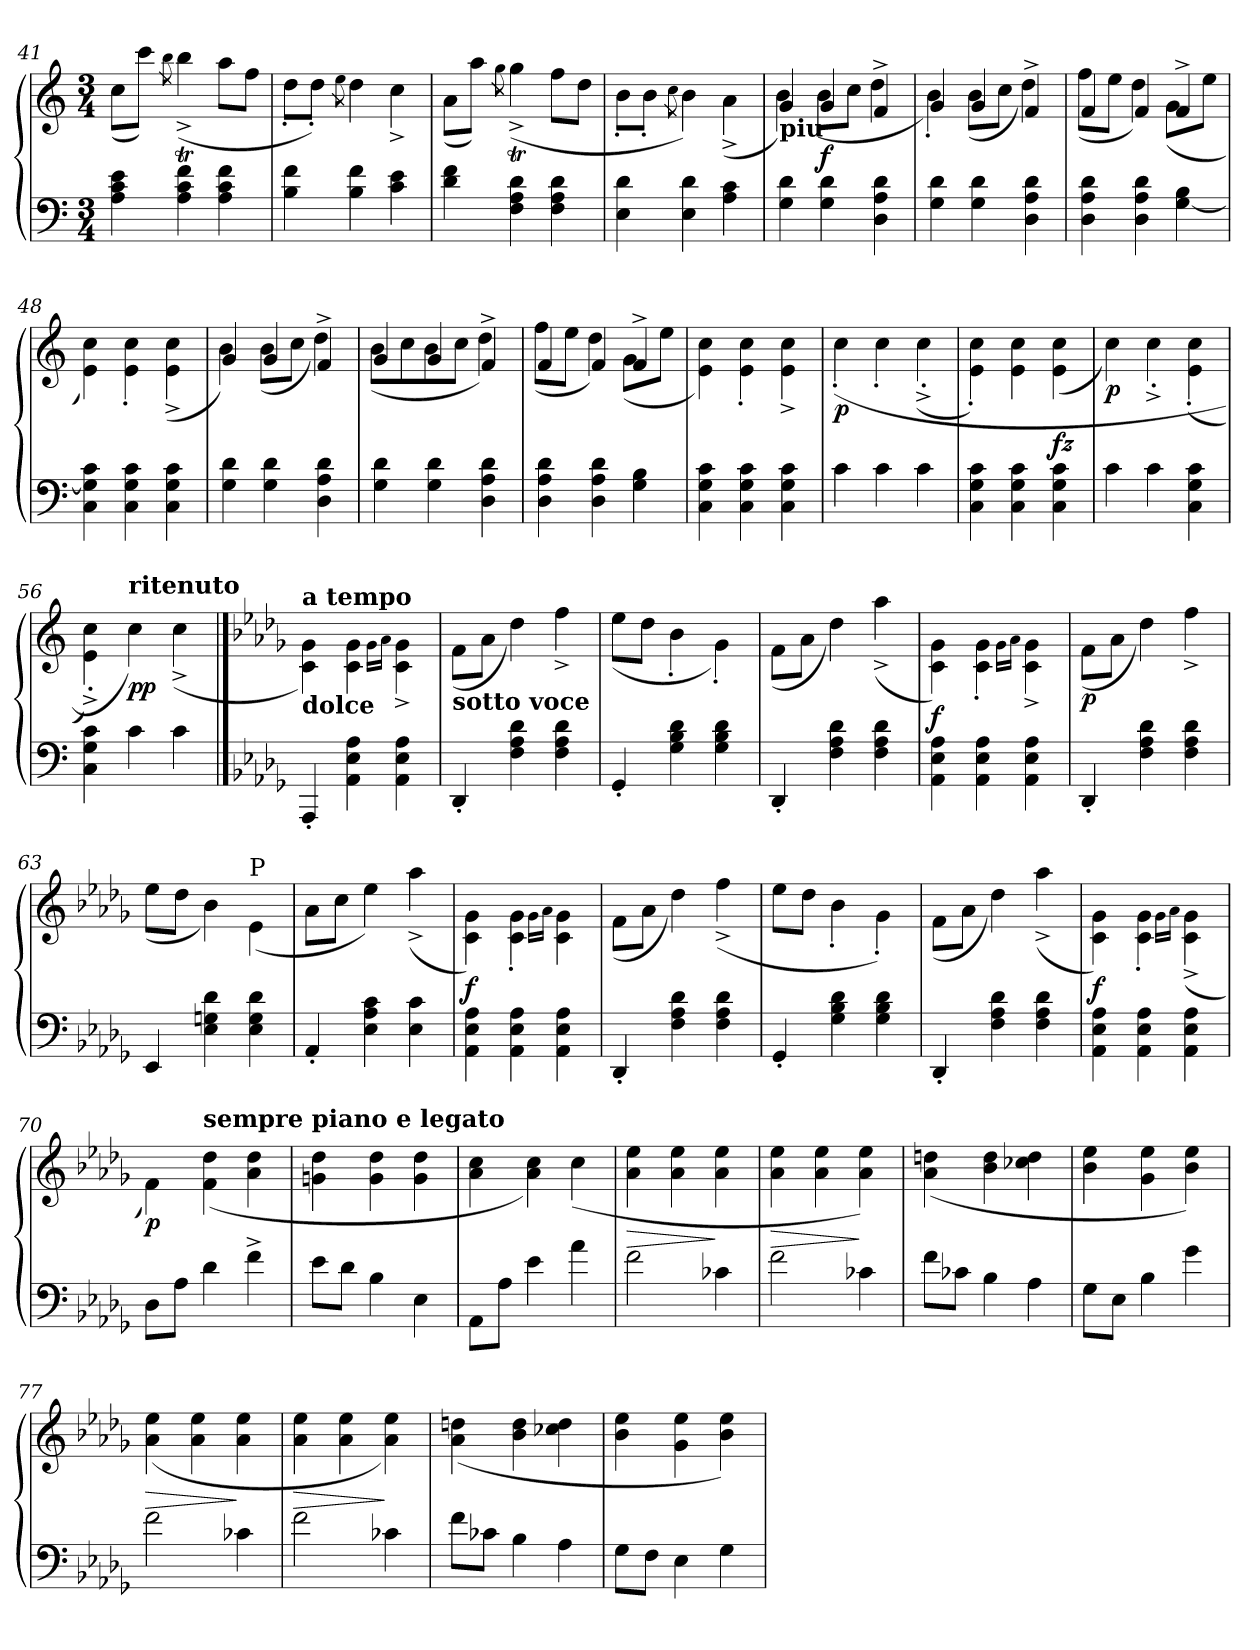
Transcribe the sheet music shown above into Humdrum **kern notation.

**kern	**kern	**dynam
*part1	*part1	*part1
*staff2	*staff1	*staff1/2
*clefF4	*clefG2	*
*k[]	*k[]	*
*M3/4	*M3/4	*
=41	=41	=41
*	*^	*
4A\ 4c\ 4e\	2.ryy	(<8cc\L	.
.	.	8ccc\J)	.
.	.	8qbb\	.
4A\ 4c\ 4f\	.	(<4bbt^\	.
4A\ 4c\ 4f\	.	8aa\L	.
.	.	8ff\J	.
=42	=42	=42	=42
4B\ 4f\	2.ryy	8dd'\L	.
.	.	8dd'\J)	.
.	.	8qee\	.
4B\ 4f\	.	4dd\	.
4c\ 4e\	.	4cc^\	.
!!LO:LB:g=z	!!
=43	=43	=43	=43
4d\ 4f\	2.ryy	(<8a\L	.
.	.	8aa\J)	.
.	.	8qgg\	.
4F\ 4A\ 4d\	.	(<4ggT^\	.
4F\ 4A\ 4d\	.	8ff\L	.
.	.	8dd\J	.
=44	=44	=44	=44
4E\ 4d\	2.ryy	8b'\L	.
.	.	8b'\J	.
.	.	8qcc\	.
4E\ 4d\	.	4b\)	.
4A\ 4c\	.	(>4a^\	.
=45	=45	=45	=45
!	!LO:TX:b:B:t=piu	!	!
4G\ 4d\	4g/	4b\)	.
!	!	!	!LO:DY:b
4G\ 4d\	4g/	(<8b\L	f
.	.	8cc\J	.
4D\ 4A\ 4d\	4f^/	4dd\	.
=46	=46	=46	=46
4G\ 4d\	4g/	4b'\)	.
4G\ 4d\	4g/	(<8b\L	.
.	.	8cc\J	.
4D\ 4A\ 4d\	4f^/	4dd\)	.
=47	=47	=47	=47
4D\ 4A\ 4d\	4f/	(<8ff\L	.
.	.	8ee\J	.
4D\ 4A\ 4d\	4f/	4dd\)	.
[4G\ 4B\	4f^/	(<8g\L	.
.	.	8ee\J	.
=48	=48	=48	=48
4C\ 4G\] 4c\	2.ryy	4e\ 4cc\)	.
4C\ 4G\ 4c\	.	4e\' 4cc\'	.
4C\ 4G\ 4c\	.	(>4e\^ 4cc\^	.
=49	=49	=49	=49
4G\ 4d\	4g/	4b\)	.
4G\ 4d\	4g/	(<8b\L	.
.	.	8cc\J	.
4D\ 4A\ 4d\	4f^/	4dd\)	.
!!LO:LB:g=z	!!
=50	=50	=50	=50
4G\ 4d\	4g/	(<8b\L	.
.	.	8cc\	.
4G\ 4d\	4g/	8b\	.
.	.	8cc\J	.
4D\ 4A\ 4d\	4f^/	4dd\)	.
=51	=51	=51	=51
4D\ 4A\ 4d\	4f/	(<8ff\L	.
.	.	8ee\J	.
4D\ 4A\ 4d\	4f/	4dd\)	.
4G\ 4B\	4f^/	(<8g\L	.
.	.	8ee\J	.
=52	=52	=52	=52
4C\ 4G\ 4c\	2.ryy	4e\ 4cc\)	.
4C\ 4G\ 4c\	.	4e\' 4cc\'	.
4C\ 4G\ 4c\	.	4e\^ 4cc\^	.
=53	=53	=53	=53
!	!	!	!LO:DY:b
4c\	2.ryy	(<4cc'\	p
4c\	.	4cc'\	.
4c\	.	(<4cc'^\	.
=54	=54	=54	=54
4C\ 4G\ 4c\	2.ryy	4e\' 4cc\')	.
4C\ 4G\ 4c\	.	4e\ 4cc\	.
!	!	!	!LO:DY:b
4C\ 4G\ 4c\	.	(<4e\ 4cc\	fz
=55	=55	=55	=55
!	!	!	!LO:DY:b
4c\	2.ryy	4cc\)	p
4c\	.	4cc'^\	.
4C\ 4G\ 4c\	.	(<4e\' 4cc\'	.
=56	=56	=56	=56
4C\ 4G\ 4c\	2.ryy	4e\'^ 4cc\'^)	.
!	!	!LO:TX:a:B:t=ritenuto	!
!	!	!	!LO:DY:b
4c\	.	4cc\)	pp
4c\	.	(>4cc^\	.
==57	==57	==57	==57
*k[b-e-a-d-g-]	*k[b-e-a-d-g-]	*	*
!	!LO:TX:a:B:t=a tempo	!	!
!	!LO:TX:b:B:t=dolce	!	!
4AAA-'/	2.ryy	4c\ 4g-\)	.
4AA-\ 4E-\ 4A-\	.	4c\ 4g-\	.
.	.	16qg-\LL	.
.	.	16qa-\JJ	.
4AA-\ 4E-\ 4A-\	.	4c\^ 4g-\^	.
!!LO:LB:g=z	!!
=58	=58	=58	=58
!	!LO:TX:b:B:t=sotto voce	!	!
4DD-'/	2.ryy	(<8f\L	.
.	.	8a-\J	.
4F\ 4A-\ 4d-\	.	4dd-\)	.
4F\ 4A-\ 4d-\	.	4ff^\	.
=59	=59	=59	=59
4GG-'/	2.ryy	(>8ee-\L	.
.	.	8dd-\J	.
4G-\ 4B-\ 4d-\	.	4b-'\	.
4G-\ 4B-\ 4d-\	.	4g-'\)	.
=60	=60	=60	=60
4DD-'/	2.ryy	(<8f\L	.
.	.	8a-\J	.
4F\ 4A-\ 4d-\	.	4dd-\)	.
4F\ 4A-\ 4d-\	.	(<4aa-^\	.
=61	=61	=61	=61
!	!	!	!LO:DY:b
4AA-\ 4E-\ 4A-\	2.ryy	4c\ 4g-\)	f
4AA-\ 4E-\ 4A-\	.	4c\' 4g-\'	.
.	.	16qg-\LL	.
.	.	16qa-\JJ	.
4AA-\ 4E-\ 4A-\	.	4c\^ 4g-\^	.
=62	=62	=62	=62
!	!	!	!LO:DY:b
4DD-'/	2.ryy	(<8f\L	p
.	.	8a-\J	.
4F\ 4A-\ 4d-\	.	4dd-\)	.
4F\ 4A-\ 4d-\	.	4ff^\	.
=63	=63	=63	=63
4EE-/	2.ryy	(>8ee-\L	.
.	.	8dd-\J	.
4E-\ 4Gn\ 4d-\	.	4b-\)	.
!	!	!LO:TX:a:t=P	!
4E-\ 4G\ 4d-\	.	(<4e-\	.
=64	=64	=64	=64
4AA-'/	2.ryy	8a-\L	.
.	.	8cc\J	.
4E-\ 4A-\ 4c\	.	4ee-\)	.
4E-\ 4c\	.	(>4aa-^\	.
=65	=65	=65	=65
!	!	!	!LO:DY:b
4AA-\ 4E-\ 4A-\	2.ryy	4c\ 4g-\)	f
4AA-\ 4E-\ 4A-\	.	4c\' 4g-\'	.
.	.	16qg-\LL	.
.	.	16qa-\JJ	.
4AA-\ 4E-\ 4A-\	.	4c\ 4g-\	.
!!LO:LB:g=z	!!
=66	=66	=66	=66
4DD-'/	2.ryy	(<8f\L	.
.	.	8a-\J	.
4F\ 4A-\ 4d-\	.	4dd-\)	.
4F\ 4A-\ 4d-\	.	(>4ff^\	.
=67	=67	=67	=67
4GG-'/	2.ryy	8ee-\L	.
.	.	8dd-\J	.
4G-\ 4B-\ 4d-\	.	4b-'\	.
4G-\ 4B-\ 4d-\	.	4g-'\)	.
=68	=68	=68	=68
4DD-'/	2.ryy	(<8f\L	.
.	.	8a-\J	.
4F\ 4A-\ 4d-\	.	4dd-\)	.
4F\ 4A-\ 4d-\	.	(<4aa-^\	.
=69	=69	=69	=69
!	!	!	!LO:DY:b
4AA-\ 4E-\ 4A-\	2.ryy	4c\ 4g-\)	f
4AA-\ 4E-\ 4A-\	.	4c\' 4g-\'	.
.	.	16qg-\LL	.
.	.	16qa-\JJ	.
4AA-\ 4E-\ 4A-\	.	(<4c\^ 4g-\^	.
=70	=70	=70	=70
!	!	!	!LO:DY:b
8D-\L	2.ryy	4f\)	p
8A-\J	.	.	.
!	!	!LO:TX:a:B:t=sempre piano e legato	!
4d-\	.	(<4f\ 4dd-\	.
4f^\	.	4a-\ 4dd-\	.
=71	=71	=71	=71
8e-\L	2.ryy	4gn\ 4dd-\	.
8d-\J	.	.	.
4B-\	.	4g\ 4dd-\	.
4E-\	.	4g\ 4dd-\	.
=72	=72	=72	=72
8AA-\L	2.ryy	4a-\ 4cc\	.
8A-\J	.	.	.
4e-\	.	4a-\ 4cc\)	.
4a-\	.	(<4cc\	.
=73	=73	=73	=73
!	!	!	!LO:HP:b
2f\	2.ryy	4a-\ 4ee-\	>
.	.	4a-\ 4ee-\	.
4c-X\	.	4a-\ 4ee-\	]
=74	=74	=74	=74
!	!	!	!LO:HP:b
2f\	2.ryy	4a-\ 4ee-\	>
.	.	4a-\ 4ee-\	.
4c-X\	.	4a-\ 4ee-\)	]
!!LO:PB:g=z	!!
=75	=75	=75	=75
8f\L	2.ryy	(<4a-\ 4ddn\	.
8c-X\J	.	.	.
4B-\	.	4b-\ 4dd\	.
4A-\	.	4cc-X\ 4dd\	.
=76	=76	=76	=76
8G-\L	2.ryy	4b-\ 4ee-\	.
8E-\J	.	.	.
4B-\	.	4g-\ 4ee-\	.
4g-\	.	4b-\ 4ee-\)	.
=77	=77	=77	=77
!	!	!	!LO:HP:b
2f\	2.ryy	(<4a-\ 4ee-\	>
.	.	4a-\ 4ee-\	.
4c-X\	.	4a-\ 4ee-\	]
=78	=78	=78	=78
!	!	!	!LO:HP:b
2f\	2.ryy	4a-\ 4ee-\	>
.	.	4a-\ 4ee-\	.
4c-X\	.	4a-\ 4ee-\)	]
=79	=79	=79	=79
8f\L	2.ryy	(<4a-\ 4ddn\	.
8c-X\J	.	.	.
4B-\	.	4b-\ 4dd\	.
4A-\	.	4cc-X\ 4dd\	.
=80	=80	=80	=80
8G-\L	2.ryy	4b-\ 4ee-\	.
8F\J	.	.	.
4E-\	.	4g-\ 4ee-\	.
4G-\	.	4b-\ 4ee-\)	.
*	*v	*v	*
=	=	=
*-	*-	*-
